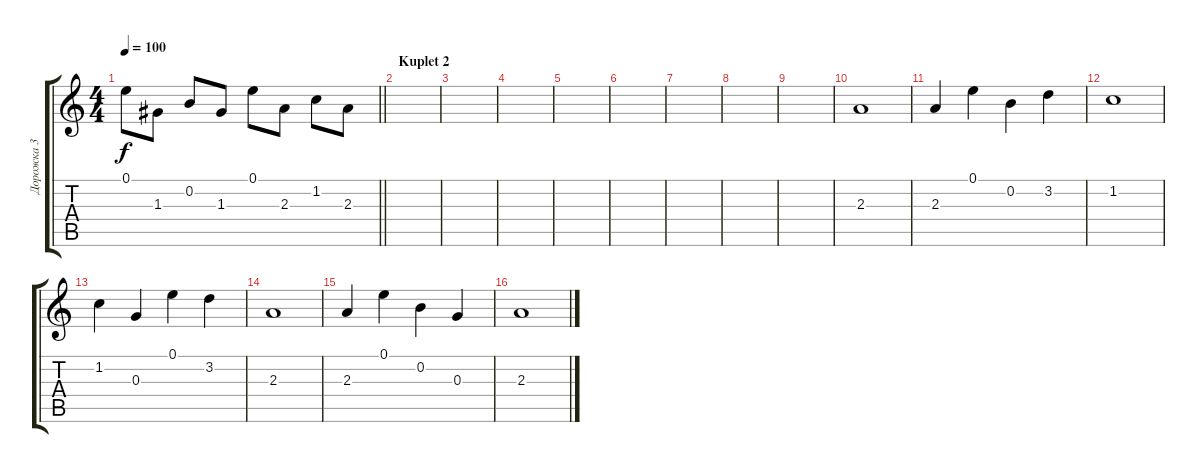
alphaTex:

\track ("Дорожка 3" "Дорожка 3") {instrument acousticguitarsteel}
\staff {score tabs}
\tuning (E4 B3 G3 D3 A2 E2) {hide}
\ts (4 4)
\tempo 100
\clef g2
\barLineRight lightlight
\ks c
0.1.8{dy f} 1.3.8 0.2.8 1.3.8 0.1.8 2.3.8 1.2.8 2.3.8 |
\section ("" "Kuplet 2")
|
|
|
|
|
|
|
|
\section ("" "")
2.3.1 |
2.3.4 0.1.4 0.2.4 3.2.4 |
1.2.1 |
1.2.4 0.3.4 0.1.4 3.2.4 |
2.3.1 |
2.3.4 0.1.4 0.2.4 0.3.4 |
2.3.1
